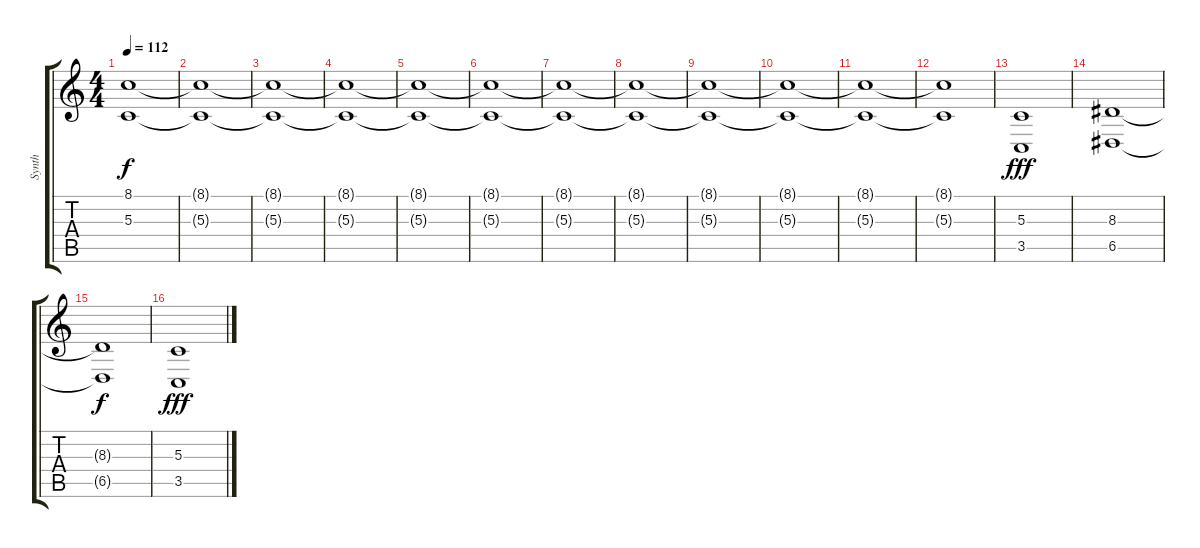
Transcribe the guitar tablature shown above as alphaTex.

\track ("Synth" "Synth") {instrument stringensemble1}
\staff {score tabs}
\tuning (E4 B3 G3 D3 A2 E2) {hide}
\ts (4 4)
\tempo 112
\clef g2
\ks c
(8.1{t} 5.3{t}).1{dy f} |
(8.1{t} 5.3{t}).1 |
(8.1{t} 5.3{t}).1 |
(8.1{t} 5.3{t}).1 |
(8.1{t} 5.3{t}).1 |
(8.1{t} 5.3{t}).1 |
(8.1{t} 5.3{t}).1 |
(8.1{t} 5.3{t}).1 |
(8.1{t} 5.3{t}).1 |
(8.1{t} 5.3{t}).1 |
(8.1{t} 5.3{t}).1 |
(8.1{t} 5.3{t}).1 |
(5.3 3.5).1{dy fff volume 8} |
(8.3 6.5).1 |
(8.3{t} 6.5{t}).1{dy f} |
(5.3 3.5).1{dy fff}
